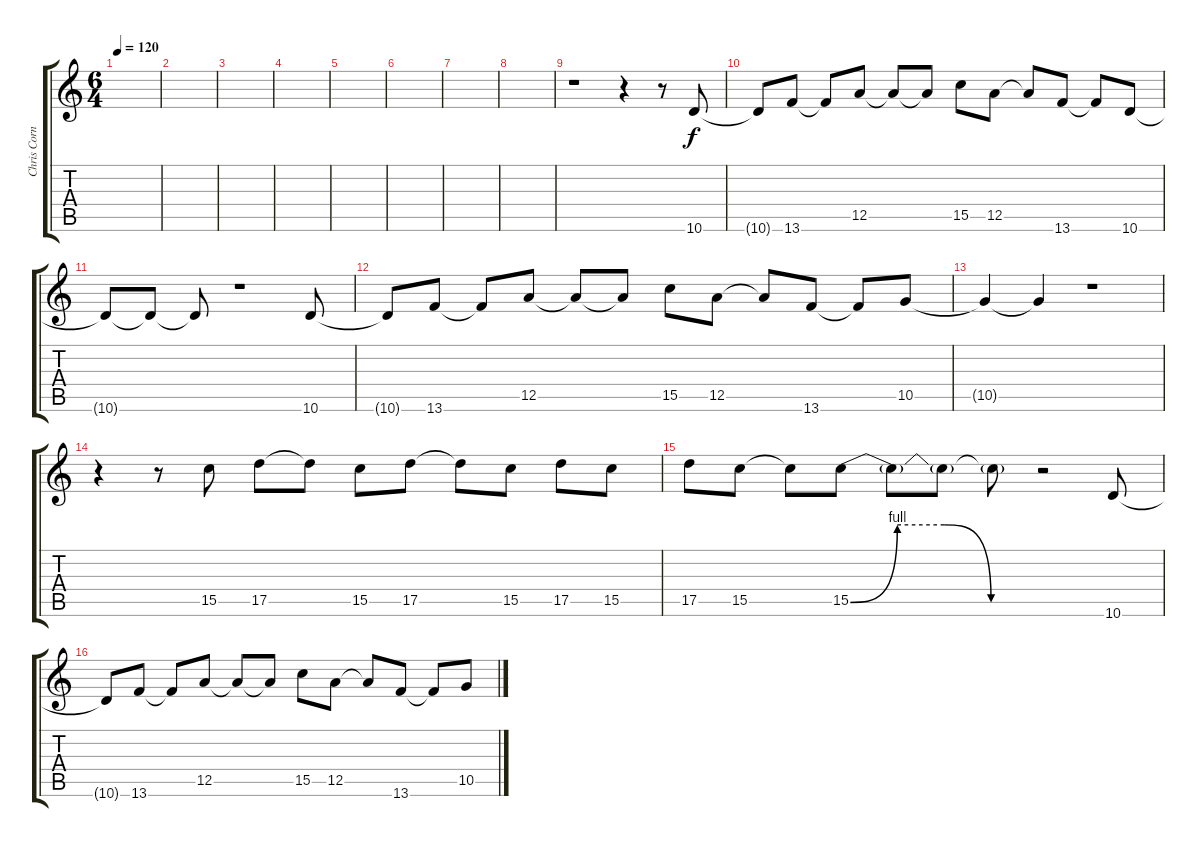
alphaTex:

\track ("Chris Cornell (Vocals)" "Chris Corn") {instrument distortionguitar}
\staff {score tabs}
\tuning (E4 B3 G3 D3 A2 E2) {hide}
\ts (6 4)
\tempo 120
\clef g2
\ks c
|
|
|
|
|
|
|
|
r.1 r.4 r.8 10.6.8 |
10.6{t}.8 13.6.8 13.6{t}.8 12.5.8 12.5{t}.8 12.5{t}.8 15.5.8 12.5.8 12.5{t}.8 13.6.8 13.6{t}.8 10.6.8 |
10.6{t}.8 10.6{t}.8 10.6{t}.8 r.1 10.6.8 |
10.6{t}.8 13.6.8 13.6{t}.8 12.5.8 12.5{t}.8 12.5{t}.8 15.5.8 12.5.8 12.5{t}.8 13.6.8 13.6{t}.8 10.5.8 |
10.5{t}.4 10.5{t}.4 r.1 |
r.4 r.8 15.5.8 17.5.8 17.5{t}.8 15.5.8 17.5.8 17.5{t}.8 15.5.8 17.5.8 15.5.8 |
17.5.8 15.5.8 15.5{t}.8 15.5{be (custom 0 0 15 4 30 4 45 0 60 0)}.8 15.5{t}.8 15.5{t}.8 15.5{t}.8 r.2 10.6.8 |
10.6{t}.8 13.6.8 13.6{t}.8 12.5.8 12.5{t}.8 12.5{t}.8 15.5.8 12.5.8 12.5{t}.8 13.6.8 13.6{t}.8 10.5.8
